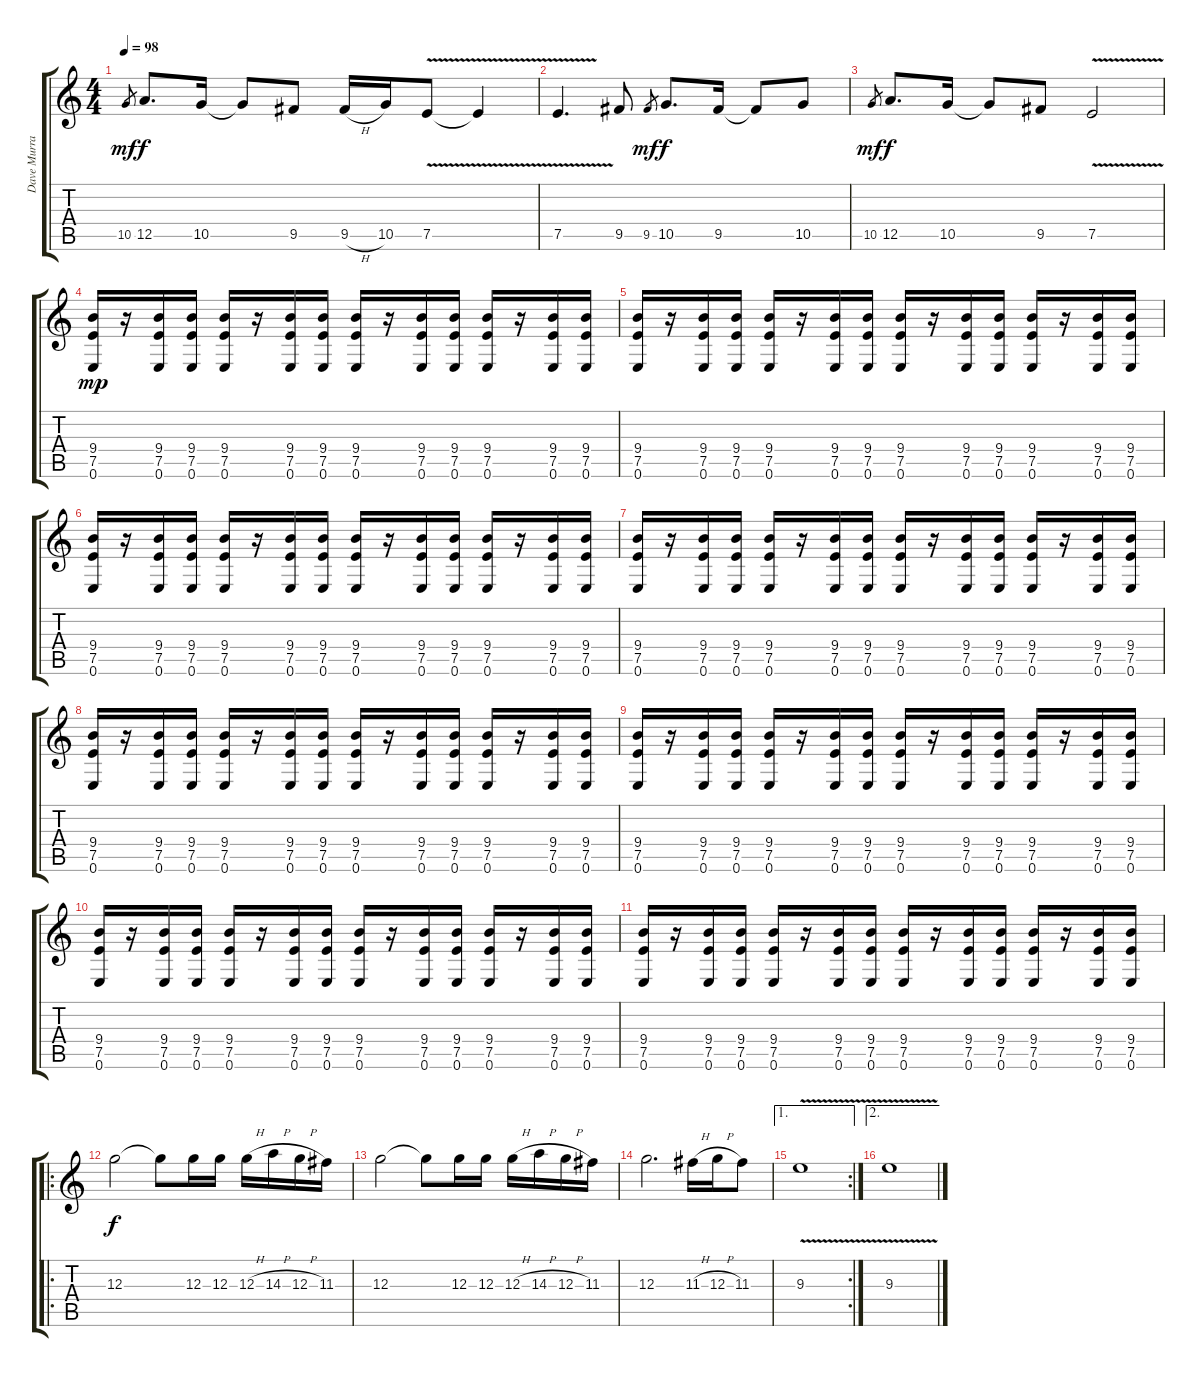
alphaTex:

\track ("Dave Murray" "Dave Murra") {instrument distortionguitar}
\staff {score tabs}
\tuning (E4 B3 G3 D3 A2 E2) {hide}
\ts (4 4)
\tempo 98
\clef g2
\ks c
10.5.8{gr dy mf} 12.5.8{d dy f} 10.5.16 10.5{t}.8 9.5.8 9.5{h}.16 10.5.16 7.5{v}.8 7.5{t}.4 |
7.5{v}.4{d} 9.5.8 9.5.8{gr dy mf} 10.5.8{d dy f} 9.5.16 9.5{t}.8 10.5.8 |
10.5.8{gr dy mf} 12.5.8{d dy f} 10.5.16 10.5{t}.8 9.5.8 7.5{v}.2 |
(9.4 7.5 0.6).16{dy mp} r.16 (9.4 7.5 0.6).16 (9.4 7.5 0.6).16 (9.4 7.5 0.6).16 r.16 (9.4 7.5 0.6).16 (9.4 7.5 0.6).16 (9.4 7.5 0.6).16 r.16 (9.4 7.5 0.6).16 (9.4 7.5 0.6).16 (9.4 7.5 0.6).16 r.16 (9.4 7.5 0.6).16 (9.4 7.5 0.6).16 |
(9.4 7.5 0.6).16 r.16 (9.4 7.5 0.6).16 (9.4 7.5 0.6).16 (9.4 7.5 0.6).16 r.16 (9.4 7.5 0.6).16 (9.4 7.5 0.6).16 (9.4 7.5 0.6).16 r.16 (9.4 7.5 0.6).16 (9.4 7.5 0.6).16 (9.4 7.5 0.6).16 r.16 (9.4 7.5 0.6).16 (9.4 7.5 0.6).16 |
(9.4 7.5 0.6).16 r.16 (9.4 7.5 0.6).16 (9.4 7.5 0.6).16 (9.4 7.5 0.6).16 r.16 (9.4 7.5 0.6).16 (9.4 7.5 0.6).16 (9.4 7.5 0.6).16 r.16 (9.4 7.5 0.6).16 (9.4 7.5 0.6).16 (9.4 7.5 0.6).16 r.16 (9.4 7.5 0.6).16 (9.4 7.5 0.6).16 |
(9.4 7.5 0.6).16 r.16 (9.4 7.5 0.6).16 (9.4 7.5 0.6).16 (9.4 7.5 0.6).16 r.16 (9.4 7.5 0.6).16 (9.4 7.5 0.6).16 (9.4 7.5 0.6).16 r.16 (9.4 7.5 0.6).16 (9.4 7.5 0.6).16 (9.4 7.5 0.6).16 r.16 (9.4 7.5 0.6).16 (9.4 7.5 0.6).16 |
(9.4 7.5 0.6).16 r.16 (9.4 7.5 0.6).16 (9.4 7.5 0.6).16 (9.4 7.5 0.6).16 r.16 (9.4 7.5 0.6).16 (9.4 7.5 0.6).16 (9.4 7.5 0.6).16 r.16 (9.4 7.5 0.6).16 (9.4 7.5 0.6).16 (9.4 7.5 0.6).16 r.16 (9.4 7.5 0.6).16 (9.4 7.5 0.6).16 |
(9.4 7.5 0.6).16 r.16 (9.4 7.5 0.6).16 (9.4 7.5 0.6).16 (9.4 7.5 0.6).16 r.16 (9.4 7.5 0.6).16 (9.4 7.5 0.6).16 (9.4 7.5 0.6).16 r.16 (9.4 7.5 0.6).16 (9.4 7.5 0.6).16 (9.4 7.5 0.6).16 r.16 (9.4 7.5 0.6).16 (9.4 7.5 0.6).16 |
(9.4 7.5 0.6).16 r.16 (9.4 7.5 0.6).16 (9.4 7.5 0.6).16 (9.4 7.5 0.6).16 r.16 (9.4 7.5 0.6).16 (9.4 7.5 0.6).16 (9.4 7.5 0.6).16 r.16 (9.4 7.5 0.6).16 (9.4 7.5 0.6).16 (9.4 7.5 0.6).16 r.16 (9.4 7.5 0.6).16 (9.4 7.5 0.6).16 |
(9.4 7.5 0.6).16 r.16 (9.4 7.5 0.6).16 (9.4 7.5 0.6).16 (9.4 7.5 0.6).16 r.16 (9.4 7.5 0.6).16 (9.4 7.5 0.6).16 (9.4 7.5 0.6).16 r.16 (9.4 7.5 0.6).16 (9.4 7.5 0.6).16 (9.4 7.5 0.6).16 r.16 (9.4 7.5 0.6).16 (9.4 7.5 0.6).16 |
\ro
12.3.2{dy f volume 11} 12.3{t}.8 12.3.16 12.3.16 12.3{h}.16 14.3{h}.16 12.3{h}.16 11.3.16 |
12.3.2 12.3{t}.8 12.3.16 12.3.16 12.3{h}.16 14.3{h}.16 12.3{h}.16 11.3.16 |
12.3.2{d} 11.3{h}.16 12.3{h}.16 11.3.8 |
\ae 1
\rc 2
9.3{v}.1 |
\ae 2
9.3{v}.1
